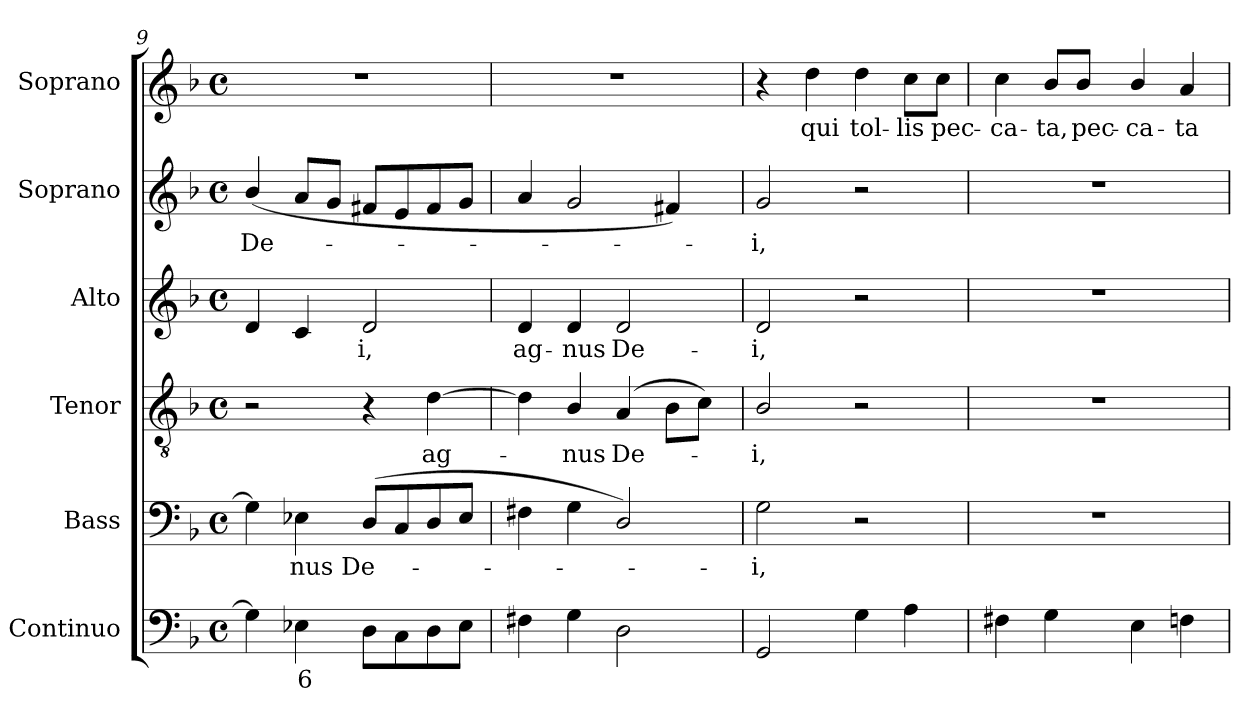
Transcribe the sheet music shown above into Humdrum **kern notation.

**kern	**text	**kern	**text	**kern	**text	**kern	**text	**kern	**text	**kern	**text
*part6	*part6	*part5	*part5	*part4	*part4	*part3	*part3	*part2	*part2	*part1	*part1
*staff6	*staff6	*staff5	*staff5	*staff4	*staff4	*staff3	*staff3	*staff2	*staff2	*staff1	*staff1
*I"Continuo	*	*I"Bass	*	*I"Tenor	*	*I"Alto	*	*I"Soprano	*	*I"Soprano	*
*I'Cont.	*	*I'B.	*	*I'T.	*	*I'A.	*	*I'S.	*	*I'S.	*
*clefF4	*	*clefF4	*	*clefGv2	*	*clefG2	*	*clefG2	*	*clefG2	*
*	*	*	*	*ITrd7c12	*	*	*	*	*	*	*
*k[b-]	*	*k[b-]	*	*k[b-]	*	*k[b-]	*	*k[b-]	*	*k[b-]	*
*F:	*	*F:	*	*F:	*	*F:	*	*F:	*	*F:	*
*M4/4	*	*M4/4	*	*M4/4	*	*M4/4	*	*M4/4	*	*M4/4	*
*met(c)	*	*met(c)	*	*met(c)	*	*met(c)	*	*met(c)	*	*met(c)	*
=9	=9	=9	=9	=9	=9	=9	=9	=9	=9	=9	=9
!	!	!	!	!	!	!	!	!	!LO:LY:b:color=#000000	!	!
4Gi\]	.	4Gi\]	.	2r	.	4di/	.	(4b-i/	De-	1r	.
!	!LO:LY:b:color=#000000	!	!	!	!	!	!	!	!	!	!
!	!	!	!LO:LY:b:color=#000000	!	!	!	!	!	!	!	!
4E-Xi\	6	4E-Xi\	-nus	.	.	4ci/	.	8ai/L	.	.	.
.	.	.	.	.	.	.	.	8gi/J	.	.	.
!	!	!	!LO:LY:b:color=#000000	!	!	!	!	!	!	!	!
!	!	!	!	!	!	!	!LO:LY:b:color=#000000	!	!	!	!
8Di\L	.	(8Di/L	De-	4r	.	2di/	-i,	8f#Xi/L	.	.	.
8Ci\	.	8Ci/	.	.	.	.	.	8ei/	.	.	.
!	!	!	!	!	!LO:LY:b:color=#000000	!	!	!	!	!	!
8Di\	.	8Di/	.	[4Di\	ag-	.	.	8f#i/	.	.	.
8E-i\J	.	8E-i/J	.	.	.	.	.	8gi/J	.	.	.
=10	=10	=10	=10	=10	=10	=10	=10	=10	=10	=10	=10
!	!	!	!	!	!	!	!LO:LY:b:color=#000000	!	!	!	!
4F#Xi\	.	4F#Xi\	.	4Di\]	.	4di/	ag-	4ai/	.	1r	.
!	!	!	!	!	!LO:LY:b:color=#000000	!	!	!	!	!	!
!	!	!	!	!	!	!	!LO:LY:b:color=#000000	!	!	!	!
4Gi\	.	4Gi\	.	4BB-i/	-nus	4di/	-nus	2gi/	.	.	.
!	!	!	!	!	!LO:LY:b:color=#000000	!	!	!	!	!	!
!	!	!	!	!	!	!	!LO:LY:b:color=#000000	!	!	!	!
2Di\	.	2Di/)	.	(4AAi/	De-	2di/	De-	.	.	.	.
.	.	.	.	8BB-i\L	.	.	.	4f#Xi/)	.	.	.
.	.	.	.	8Ci\J)	.	.	.	.	.	.	.
=11	=11	=11	=11	=11	=11	=11	=11	=11	=11	=11	=11
!	!	!	!LO:LY:b:color=#000000	!	!	!	!	!	!	!	!
!	!	!	!	!	!LO:LY:b:color=#000000	!	!	!	!	!	!
!	!	!	!	!	!	!	!LO:LY:b:color=#000000	!	!	!	!
!	!	!	!	!	!	!	!	!	!LO:LY:b:color=#000000	!	!
2GGi/	.	2Gi\	-i,	2BB-i/	-i,	2di/	-i,	2gi/	-i,	4r	.
!	!	!	!	!	!	!	!	!	!	!	!LO:LY:b:color=#000000
.	.	.	.	.	.	.	.	.	.	4ddi\	qui
!	!	!	!	!	!	!	!	!	!	!	!LO:LY:b:color=#000000
4Gi\	.	2r	.	2r	.	2r	.	2r	.	4ddi\	tol-
!	!	!	!	!	!	!	!	!	!	!	!LO:LY:b:color=#000000
4Ai\	.	.	.	.	.	.	.	.	.	8cci\L	-lis
!	!	!	!	!	!	!	!	!	!	!	!LO:LY:b:color=#000000
.	.	.	.	.	.	.	.	.	.	8cci\J	pec-
!!LO:PB:g=z
=12	=12	=12	=12	=12	=12	=12	=12	=12	=12	=12	=12
!	!	!	!	!	!	!	!	!	!	!	!LO:LY:b:color=#000000
4F#Xi\	.	1r	.	1r	.	1r	.	1r	.	4cci\	-ca-
!	!	!	!	!	!	!	!	!	!	!	!LO:LY:b:color=#000000
4Gi\	.	.	.	.	.	.	.	.	.	8b-i/L	-ta,
!	!	!	!	!	!	!	!	!	!	!	!LO:LY:b:color=#000000
.	.	.	.	.	.	.	.	.	.	8b-i/J	pec-
!	!	!	!	!	!	!	!	!	!	!	!LO:LY:b:color=#000000
4Ei\	.	.	.	.	.	.	.	.	.	4b-i/	-ca-
!	!	!	!	!	!	!	!	!	!	!	!LO:LY:b:color=#000000
4Fni\	.	.	.	.	.	.	.	.	.	4ai/	-ta
=	=	=	=	=	=	=	=	=	=	=	=
*-	*-	*-	*-	*-	*-	*-	*-	*-	*-	*-	*-
